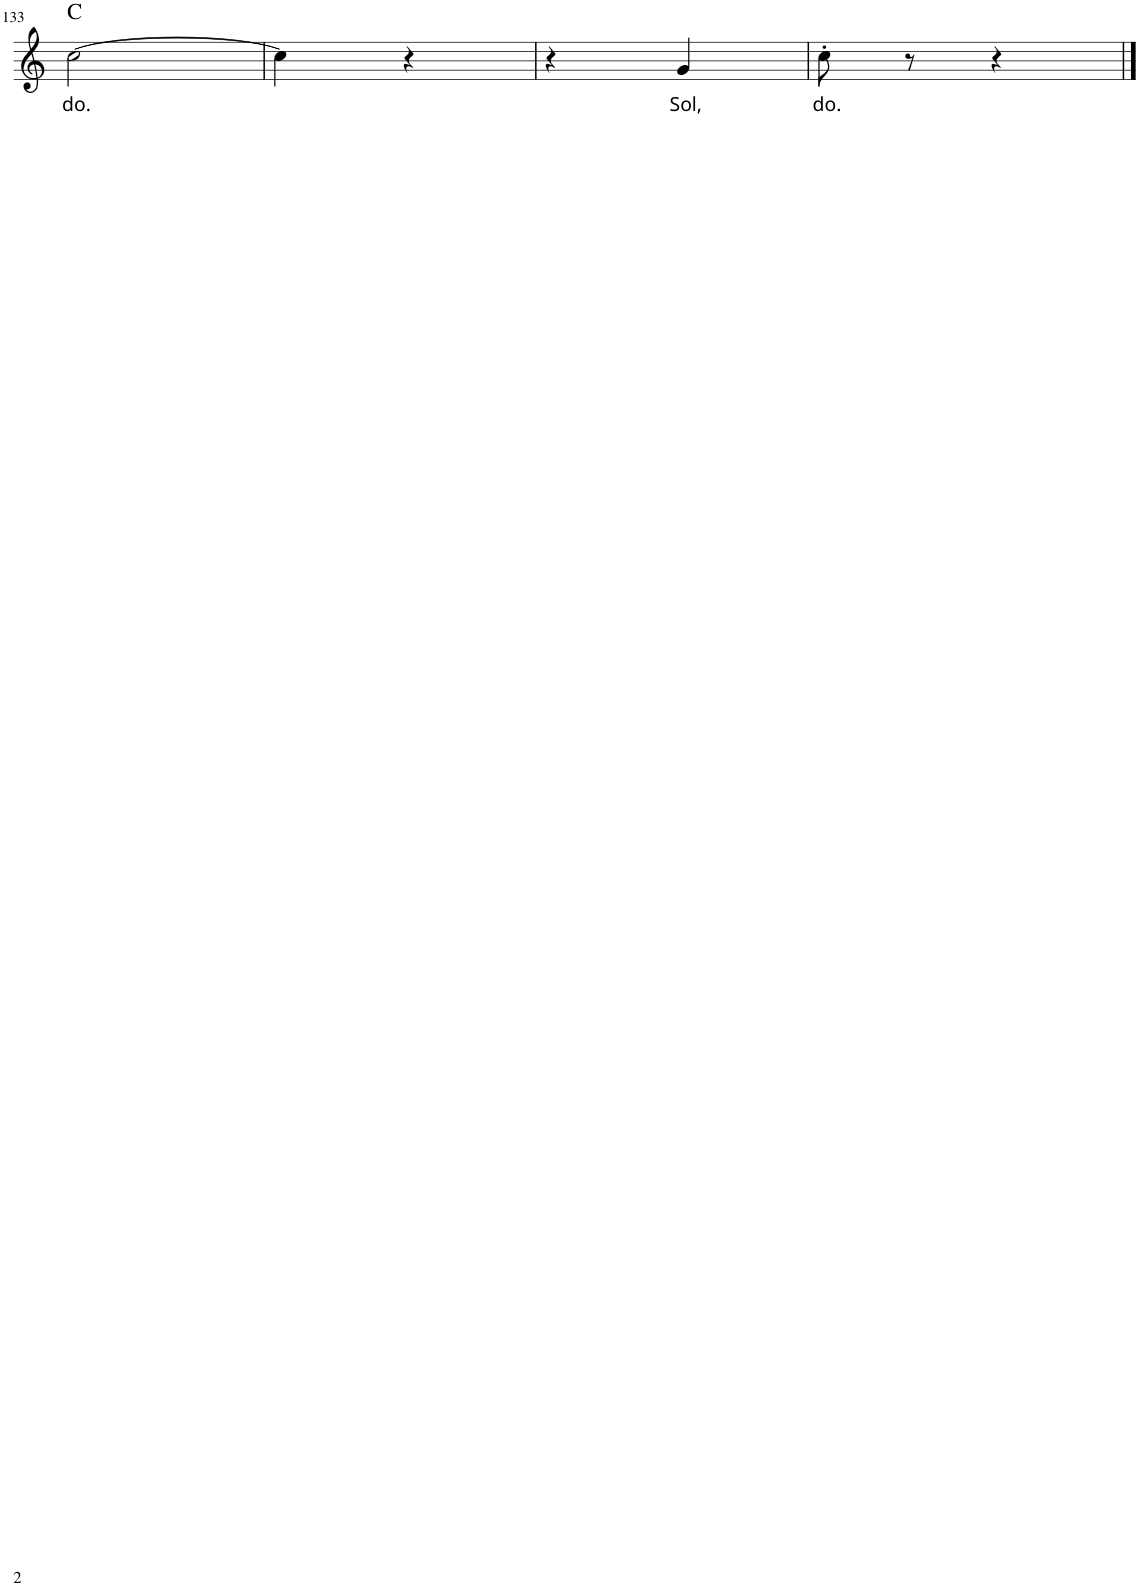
**kern	**text	**harte
*part1	*part1	*part1
*staff1	*staff1	*
*I"P1	*	*
!!LO:PB:g=z
*clefG2	*	*
*k[]	*	*
*M2/4	*	*
=133	=133	=133
!	!LO:LY:b	!
[>2cc\	do.	C:maj
=134	=134	=134
4cc\]	.	.
4r	.	.
=135	=135	=135
4r	.	.
!	!LO:LY:b	!
4g/	Sol,	.
=136	=136	=136
!	!LO:LY:b	!
8cc'\	do.	.
8r	.	.
4r	.	.
==	==	==
*-	*-	*-
